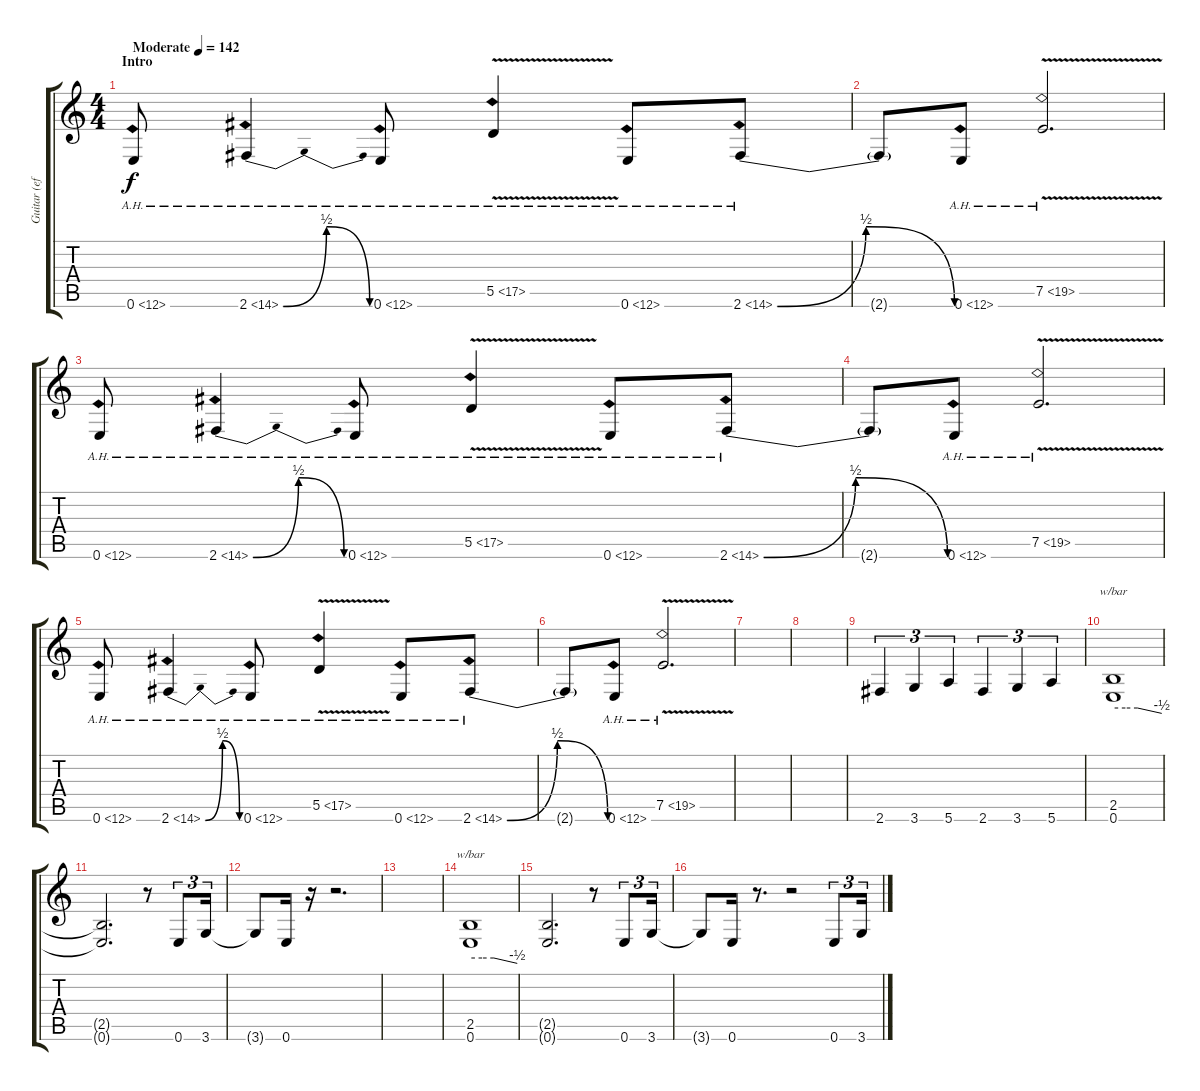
\track ("Guitar (effects)" "Guitar (ef") {instrument distortionguitar}
\staff {score tabs}
\tuning (E4 B3 G3 D3 A2 E2) {hide}
\ts (4 4)
\section ("" "Intro")
\tempo (142 "Moderate")
\clef g2
\ks c
0.6{ah 12}.8{dy f instrument distortionguitar} 2.6{be (bendrelease 0 0 15 2 45 2 60 0) ah 12}.4 0.6{ah 12}.8 5.5{ah 12 v}.4 0.6{ah 12}.8 2.6{be (bendrelease 0 0 15 2 45 2 60 0) ah 12}.8 |
2.6{t}.8 0.6{ah 12}.8 7.5{ah 12 v}.2{d} |
0.6{ah 12}.8 2.6{be (bendrelease 0 0 15 2 45 2 60 0) ah 12}.4 0.6{ah 12}.8 5.5{ah 12 v}.4 0.6{ah 12}.8 2.6{be (bendrelease 0 0 15 2 45 2 60 0) ah 12}.8 |
2.6{t}.8 0.6{ah 12}.8 7.5{ah 12 v}.2{d} |
0.6{ah 12}.8 2.6{be (bendrelease 0 0 15 2 45 2 60 0) ah 12}.4 0.6{ah 12}.8 5.5{ah 12 v}.4 0.6{ah 12}.8 2.6{be (bendrelease 0 0 15 2 45 2 60 0) ah 12}.8 |
2.6{t}.8 0.6{ah 12}.8 7.5{ah 12 v}.2{d} |
|
|
2.6.4{tu (3 2) instrument overdrivenguitar} 3.6.4{tu (3 2)} 5.6.4{tu (3 2)} 2.6.4{tu (3 2)} 3.6.4{tu (3 2)} 5.6.4{tu (3 2)} |
(2.5 0.6).1{tbe (custom default 0 0 15 0 30 0 60 -2)} |
(2.5{t} 0.6{t}).2{d} r.8 0.6.8{tu (3 2)} 3.6.16{tu (3 2)} |
3.6{t}.8 0.6.16 r.16 r.2{d} |
|
(2.5 0.6).1{tbe (custom default 0 0 15 0 30 0 60 -2)} |
(2.5{t} 0.6{t}).2{d} r.8 0.6.8{tu (3 2)} 3.6.16{tu (3 2)} |
3.6{t}.8 0.6.16 r.8{d} r.2 0.6.8{tu (3 2)} 3.6.16{tu (3 2)}
